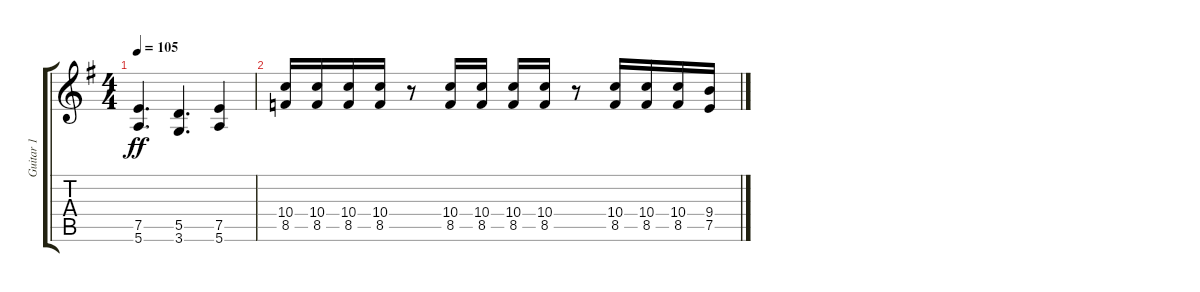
\track ("Guitar 1" "Guitar 1") {instrument distortionguitar}
\staff {score tabs}
\tuning (E4 B3 G3 D3 A2 E2) {hide}
\ts (4 4)
\tempo 105
\clef g2
\ks eminor
(7.5 5.6).4{d dy ff} (5.5 3.6).4{d} (7.5 5.6).4 |
(10.4 8.5).16 (10.4 8.5).16 (10.4 8.5).16 (10.4 8.5).16 r.8 (10.4 8.5).16 (10.4 8.5).16 (10.4 8.5).16 (10.4 8.5).16 r.8 (10.4 8.5).16 (10.4 8.5).16 (10.4 8.5).16 (9.4 7.5).16
